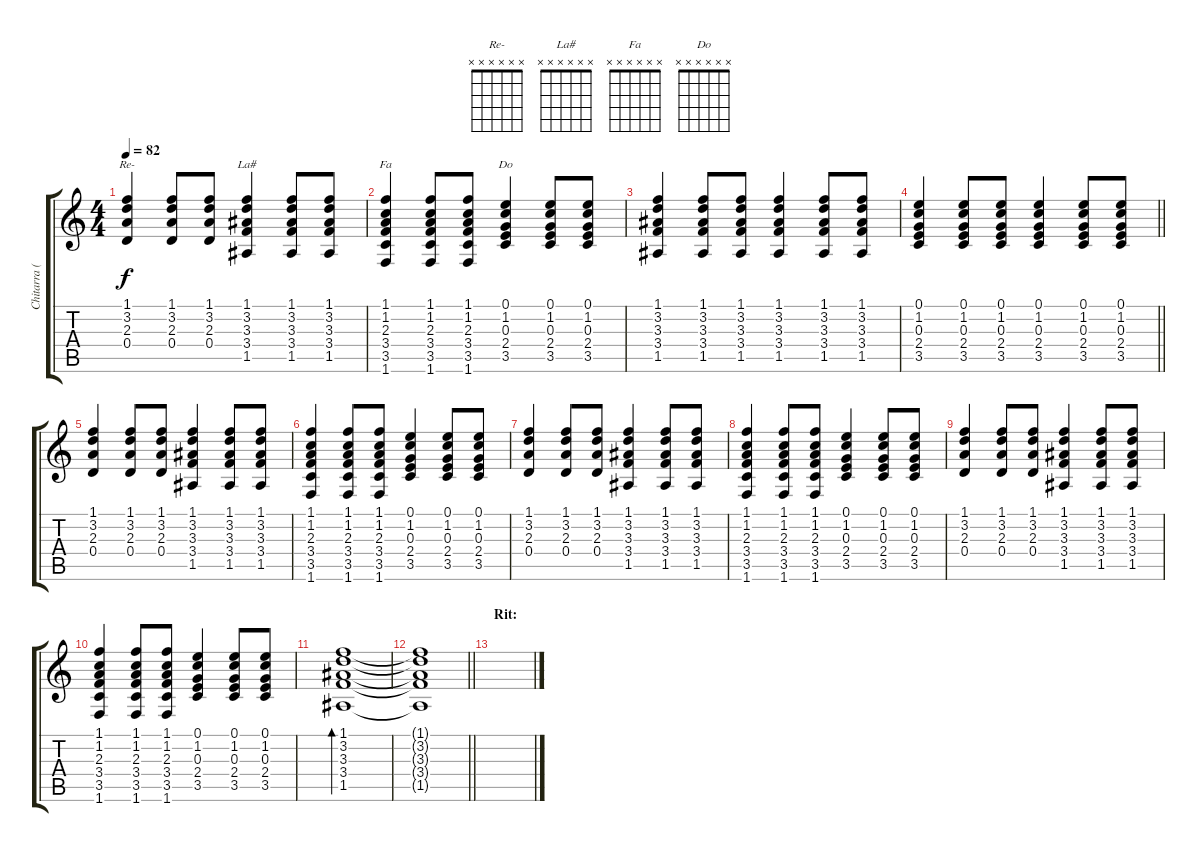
\track ("Chitarra (acustica)" "Chitarra (") {instrument acousticguitarsteel}
\staff {score tabs}
\tuning (E4 B3 G3 D3 A2 E2) {hide}
\chord ("Re-" x x x x x x)
\chord ("La#" x x x x x x)
\chord ("Fa" x x x x x x)
\chord ("Do" x x x x x x)
\ts (4 4)
\tempo 82
\clef g2
\ks c
(1.1 3.2 2.3 0.4).4{ch "Re-" dy f} (1.1 3.2 2.3 0.4).8 (1.1 3.2 2.3 0.4).8 (1.1 3.2 3.3 3.4 1.5).4{ch "La#"} (1.1 3.2 3.3 3.4 1.5).8 (1.1 3.2 3.3 3.4 1.5).8 |
(1.1 1.2 2.3 3.4 3.5 1.6).4{ch "Fa"} (1.1 1.2 2.3 3.4 3.5 1.6).8 (1.1 1.2 2.3 3.4 3.5 1.6).8 (0.1 1.2 0.3 2.4 3.5).4{ch "Do"} (0.1 1.2 0.3 2.4 3.5).8 (0.1 1.2 0.3 2.4 3.5).8 |
(1.1 3.2 3.3 3.4 1.5).4 (1.1 3.2 3.3 3.4 1.5).8 (1.1 3.2 3.3 3.4 1.5).8 (1.1 3.2 3.3 3.4 1.5).4 (1.1 3.2 3.3 3.4 1.5).8 (1.1 3.2 3.3 3.4 1.5).8 |
\barLineRight lightlight
(0.1 1.2 0.3 2.4 3.5).4 (0.1 1.2 0.3 2.4 3.5).8 (0.1 1.2 0.3 2.4 3.5).8 (0.1 1.2 0.3 2.4 3.5).4 (0.1 1.2 0.3 2.4 3.5).8 (0.1 1.2 0.3 2.4 3.5).8 |
(1.1 3.2 2.3 0.4).4 (1.1 3.2 2.3 0.4).8 (1.1 3.2 2.3 0.4).8 (1.1 3.2 3.3 3.4 1.5).4 (1.1 3.2 3.3 3.4 1.5).8 (1.1 3.2 3.3 3.4 1.5).8 |
(1.1 1.2 2.3 3.4 3.5 1.6).4 (1.1 1.2 2.3 3.4 3.5 1.6).8 (1.1 1.2 2.3 3.4 3.5 1.6).8 (0.1 1.2 0.3 2.4 3.5).4 (0.1 1.2 0.3 2.4 3.5).8 (0.1 1.2 0.3 2.4 3.5).8 |
(1.1 3.2 2.3 0.4).4 (1.1 3.2 2.3 0.4).8 (1.1 3.2 2.3 0.4).8 (1.1 3.2 3.3 3.4 1.5).4 (1.1 3.2 3.3 3.4 1.5).8 (1.1 3.2 3.3 3.4 1.5).8 |
(1.1 1.2 2.3 3.4 3.5 1.6).4 (1.1 1.2 2.3 3.4 3.5 1.6).8 (1.1 1.2 2.3 3.4 3.5 1.6).8 (0.1 1.2 0.3 2.4 3.5).4 (0.1 1.2 0.3 2.4 3.5).8 (0.1 1.2 0.3 2.4 3.5).8 |
(1.1 3.2 2.3 0.4).4 (1.1 3.2 2.3 0.4).8 (1.1 3.2 2.3 0.4).8 (1.1 3.2 3.3 3.4 1.5).4 (1.1 3.2 3.3 3.4 1.5).8 (1.1 3.2 3.3 3.4 1.5).8 |
(1.1 1.2 2.3 3.4 3.5 1.6).4 (1.1 1.2 2.3 3.4 3.5 1.6).8 (1.1 1.2 2.3 3.4 3.5 1.6).8 (0.1 1.2 0.3 2.4 3.5).4 (0.1 1.2 0.3 2.4 3.5).8 (0.1 1.2 0.3 2.4 3.5).8 |
(1.1 3.2 3.3 3.4 1.5).1{bd 120} |
\barLineRight lightlight
(1.1{t} 3.2{t} 3.3{t} 3.4{t} 1.5{t}).1 |
\section ("" "Rit:")
